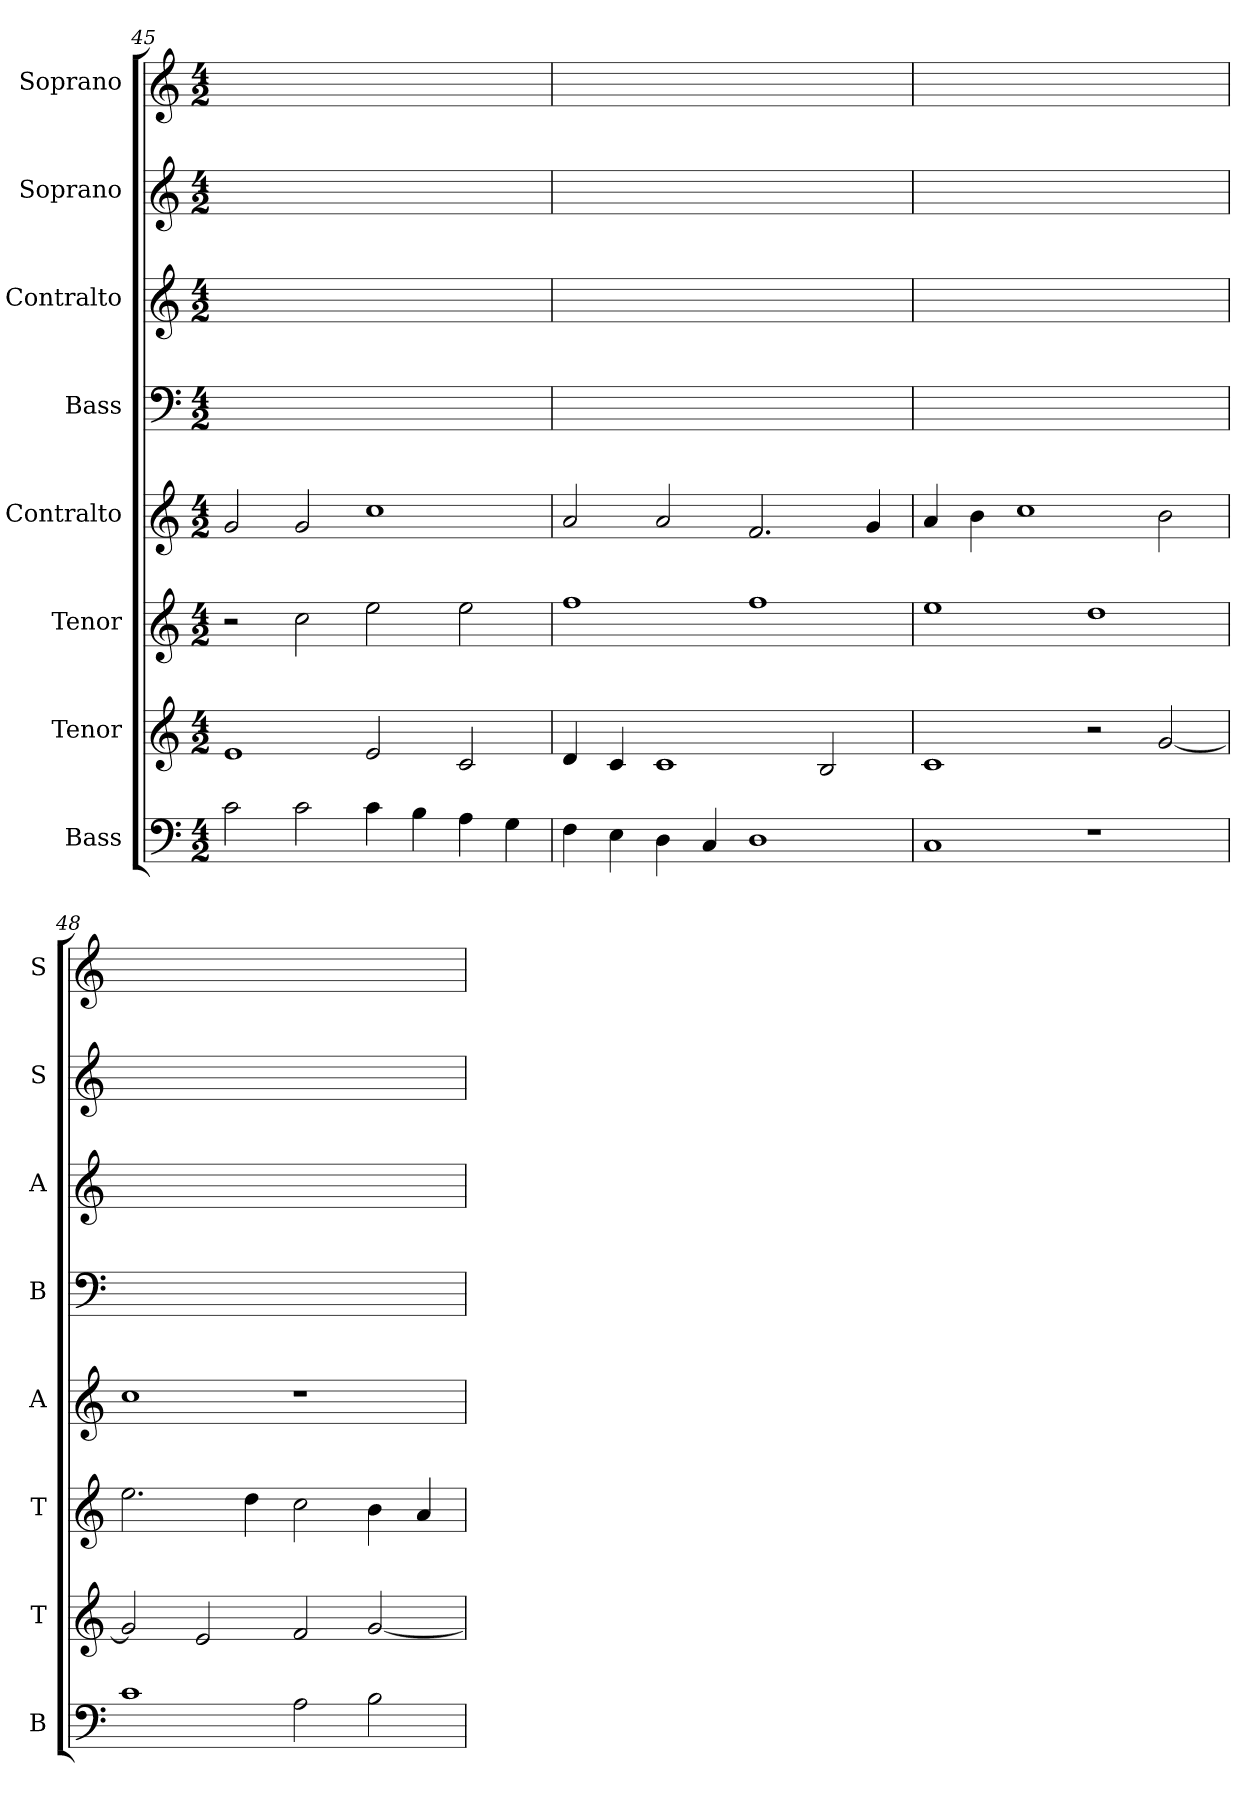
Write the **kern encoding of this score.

**kern	**kern	**kern	**kern	**kern	**kern	**kern	**kern
*part8	*part7	*part6	*part5	*part4	*part3	*part2	*part1
*staff8	*staff7	*staff6	*staff5	*staff4	*staff3	*staff2	*staff1
*I"Bass	*I"Tenor	*I"Tenor	*I"Contralto	*I"Bass	*I"Contralto	*I"Soprano	*I"Soprano
*I'B	*I'T	*I'T	*I'A	*I'B	*I'A	*I'S	*I'S
*clefF4	*clefG2	*clefG2	*clefG2	*clefF4	*clefG2	*clefG2	*clefG2
*k[]	*k[]	*k[]	*k[]	*k[]	*k[]	*k[]	*k[]
*G:mix	*G:mix	*G:mix	*G:mix	*G:mix	*G:mix	*G:mix	*G:mix
*M4/2	*M4/2	*M4/2	*M4/2	*M4/2	*M4/2	*M4/2	*M4/2
=45	=45	=45	=45	=45	=45	=45	=45
2c	1e	2r	2g	0ryy	0ryy	0ryy	0ryy
2c	.	2cc	2g	.	.	.	.
4c	2e	2ee	1cc	.	.	.	.
4B	.	.	.	.	.	.	.
4A	2c	2ee	.	.	.	.	.
4G	.	.	.	.	.	.	.
=46	=46	=46	=46	=46	=46	=46	=46
4F	4d	1ff	2a	0ryy	0ryy	0ryy	0ryy
4E	4c	.	.	.	.	.	.
4D	1c	.	2a	.	.	.	.
4C	.	.	.	.	.	.	.
1D	.	1ff	2.f	.	.	.	.
.	2B	.	.	.	.	.	.
.	.	.	4g	.	.	.	.
=47	=47	=47	=47	=47	=47	=47	=47
1C	1c	1ee	4a	0ryy	0ryy	0ryy	0ryy
.	.	.	4b	.	.	.	.
.	.	.	1cc	.	.	.	.
1r	2r	1dd	.	.	.	.	.
.	[2g	.	2b	.	.	.	.
=48	=48	=48	=48	=48	=48	=48	=48
1c	2g]	2.ee	1cc	0ryy	0ryy	0ryy	0ryy
.	2e	.	.	.	.	.	.
.	.	4dd	.	.	.	.	.
2A	2f	2cc	1r	.	.	.	.
2B	[2g	4b	.	.	.	.	.
.	.	4a	.	.	.	.	.
=	=	=	=	=	=	=	=
*-	*-	*-	*-	*-	*-	*-	*-
